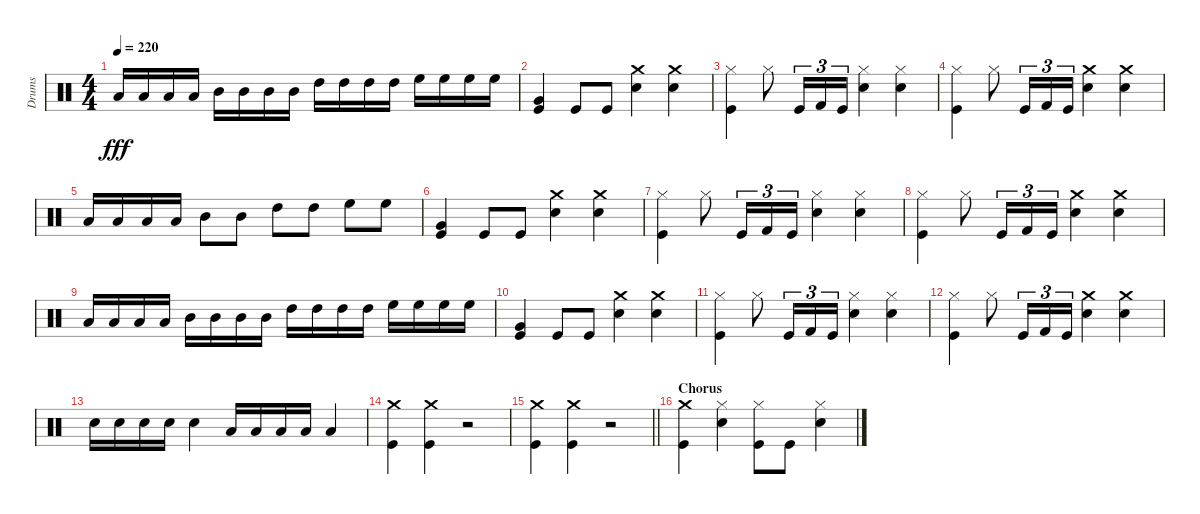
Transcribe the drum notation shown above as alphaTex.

\track ("Drums" "Drums") {instrument percussion}
\staff {score}
\articulation defaults
\ts (4 4)
\tempo 220
\clef neutral
\ks c "Low Tom (hit)".16{dy fff} "Low Tom (hit)".16 "Low Tom (hit)".16 "Low Tom (hit)".16 "Mid Tom (hit)".16 "Mid Tom (hit)".16 "Mid Tom (hit)".16 "Mid Tom (hit)".16 "High Tom (hit)".16 "High Tom (hit)".16 "High Tom (hit)".16 "High Tom (hit)".16 "High Floor Tom (hit)".16 "High Floor Tom (hit)".16 "High Floor Tom (hit)".16 "High Floor Tom (hit)".16
|
("Kick (hit)" "Very Low Tom (hit)").4 "Kick (hit)".8 "Kick (hit)".8 ("Crash medium (hit)" "Snare (hit) 2").4 ("Crash medium (hit)" "Snare (hit) 2").4 |
("Kick (hit)" "Hi-Hat (closed)").4 "Hi-Hat (closed)".8 "Kick (hit)".16{tu (3 2)} "Kick (hit) 2".16{tu (3 2)} "Kick (hit)".16{tu (3 2)} ("Hi-Hat (closed)" "Snare (hit) 2").4 ("Snare (hit) 2" "Hi-Hat (closed)").4 |
("Hi-Hat (closed)" "Kick (hit)").4 "Hi-Hat (closed)".8 "Kick (hit)".16{tu (3 2)} "Kick (hit) 2".16{tu (3 2)} "Kick (hit)".16{tu (3 2)} ("Crash medium (hit)" "Snare (hit) 2").4 ("Crash medium (hit)" "Snare (hit) 2").4 |
"Low Tom (hit)".16 "Low Tom (hit)".16 "Low Tom (hit)".16 "Low Tom (hit)".16 "Mid Tom (hit)".8 "Mid Tom (hit)".8 "High Tom (hit)".8 "High Tom (hit)".8 "High Floor Tom (hit)".8 "High Floor Tom (hit)".8 |
("Kick (hit)" "Very Low Tom (hit)").4 "Kick (hit)".8 "Kick (hit)".8 ("Crash medium (hit)" "Snare (hit) 2").4 ("Crash medium (hit)" "Snare (hit) 2").4 |
("Kick (hit)" "Hi-Hat (closed)").4 "Hi-Hat (closed)".8 "Kick (hit)".16{tu (3 2)} "Kick (hit) 2".16{tu (3 2)} "Kick (hit)".16{tu (3 2)} ("Hi-Hat (closed)" "Snare (hit) 2").4 ("Snare (hit) 2" "Hi-Hat (closed)").4 |
("Hi-Hat (closed)" "Kick (hit)").4 "Hi-Hat (closed)".8 "Kick (hit)".16{tu (3 2)} "Kick (hit) 2".16{tu (3 2)} "Kick (hit)".16{tu (3 2)} ("Crash medium (hit)" "Snare (hit) 2").4 ("Crash medium (hit)" "Snare (hit) 2").4 |
"Low Tom (hit)".16 "Low Tom (hit)".16 "Low Tom (hit)".16 "Low Tom (hit)".16 "Mid Tom (hit)".16 "Mid Tom (hit)".16 "Mid Tom (hit)".16 "Mid Tom (hit)".16 "High Tom (hit)".16 "High Tom (hit)".16 "High Tom (hit)".16 "High Tom (hit)".16 "High Floor Tom (hit)".16 "High Floor Tom (hit)".16 "High Floor Tom (hit)".16 "High Floor Tom (hit)".16 |
("Kick (hit)" "Very Low Tom (hit)").4 "Kick (hit)".8 "Kick (hit)".8 ("Crash medium (hit)" "Snare (hit) 2").4 ("Crash medium (hit)" "Snare (hit) 2").4 |
("Kick (hit)" "Hi-Hat (closed)").4 "Hi-Hat (closed)".8 "Kick (hit)".16{tu (3 2)} "Kick (hit) 2".16{tu (3 2)} "Kick (hit)".16{tu (3 2)} ("Snare (hit) 2" "Hi-Hat (closed)").4 ("Snare (hit) 2" "Hi-Hat (closed)").4 |
("Hi-Hat (closed)" "Kick (hit)").4 "Hi-Hat (closed)".8 "Kick (hit)".16{tu (3 2)} "Kick (hit) 2".16{tu (3 2)} "Kick (hit)".16{tu (3 2)} ("Snare (hit) 2" "Crash medium (hit)").4 ("Snare (hit) 2" "Crash medium (hit)").4 |
"Snare (hit) 2".16 "Snare (hit) 2".16 "Snare (hit) 2".16 "Snare (hit) 2".16 "Snare (hit) 2".4 "Low Tom (hit)".16 "Low Tom (hit)".16 "Low Tom (hit)".16 "Low Tom (hit)".16 "Low Tom (hit)".4 |
("Crash medium (hit)" "Kick (hit)").4 ("Kick (hit)" "Crash medium (hit)").4 r.2 |
\barLineRight lightlight
("Kick (hit)" "Crash medium (hit)").4 ("Kick (hit)" "Crash medium (hit)").4 r.2 |
\section ("" "Chorus")
("Kick (hit)" "Crash medium (hit)").4 ("Snare (hit) 2" "Hi-Hat (closed)").4 ("Kick (hit)" "Hi-Hat (closed)").8 "Kick (hit)".8 ("Snare (hit) 2" "Hi-Hat (closed)").4
